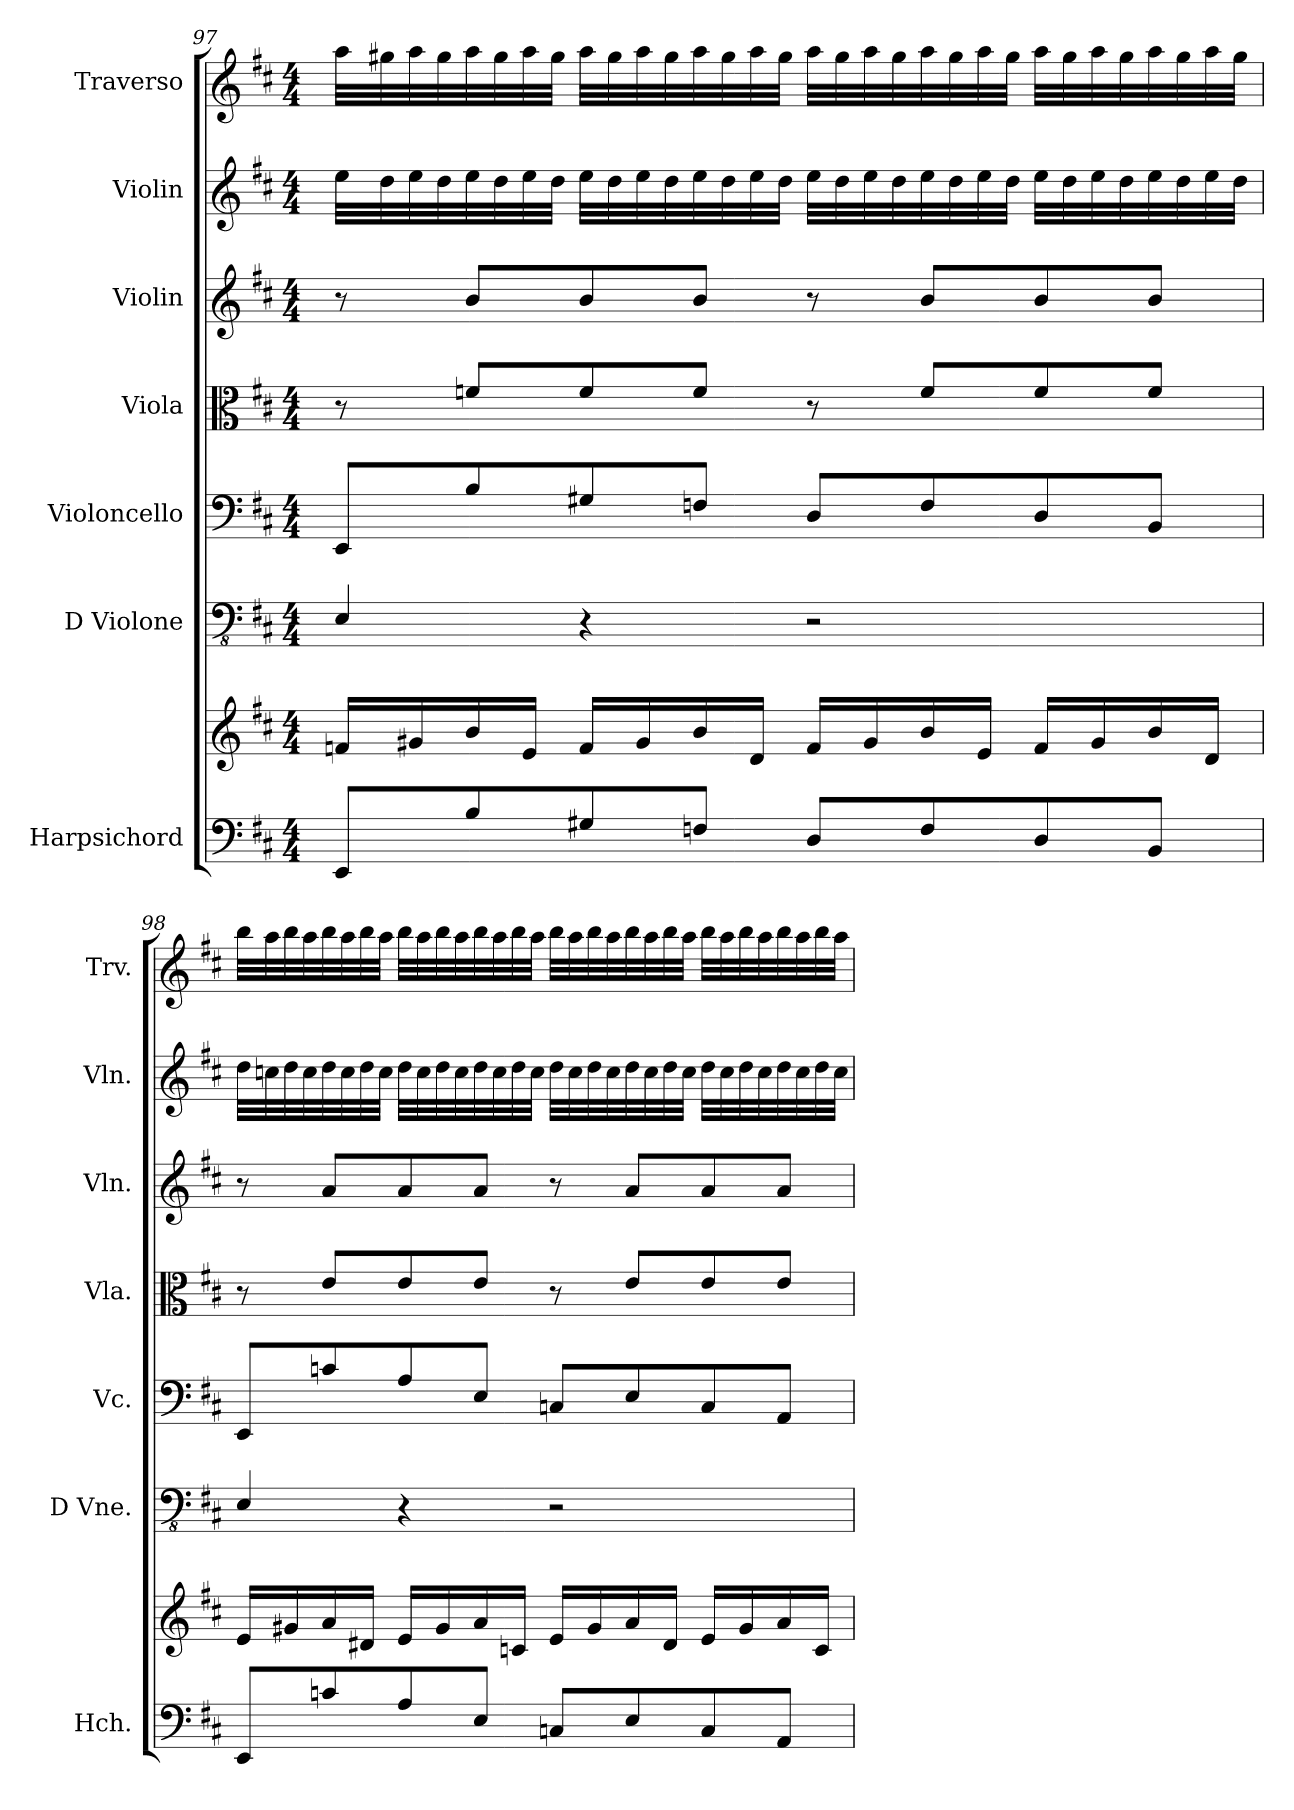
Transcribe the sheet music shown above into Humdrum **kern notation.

**kern	**kern	**kern	**kern	**kern	**kern	**kern	**kern
*part7	*part7	*part6	*part5	*part4	*part3	*part2	*part1
*staff8	*staff7	*staff6	*staff5	*staff4	*staff3	*staff2	*staff1
*I"Harpsichord	*	*I"D Violone	*I"Violoncello	*I"Viola	*I"Violin	*I"Violin	*I"Traverso
*I'Hch.	*	*I'D Vne.	*I'Vc.	*I'Vla.	*I'Vln.	*I'Vln.	*I'Trv.
!!LO:PB:g=z
*clefF4	*clefG2	*clefFv4	*clefF4	*clefC3	*clefG2	*clefG2	*clefG2
*	*	*ITrd7c12	*	*	*	*	*
*k[f#c#]	*k[f#c#]	*k[f#c#]	*k[f#c#]	*k[f#c#]	*k[f#c#]	*k[f#c#]	*k[f#c#]
*M4/4	*M4/4	*M4/4	*M4/4	*M4/4	*M4/4	*M4/4	*M4/4
=97	=97	=97	=97	=97	=97	=97	=97
8EE/L	16fn/LL	4EEE/	8EE/L	8r	8r	32ee\LLL	32aa\LLL
.	.	.	.	.	.	32dd\	32gg#X\
.	16g#X/	.	.	.	.	32ee\	32aa\
.	.	.	.	.	.	32dd\	32gg#\
8B/	16b/	.	8B/	8fn/L	8b/L	32ee\	32aa\
.	.	.	.	.	.	32dd\	32gg#\
.	16e/JJ	.	.	.	.	32ee\	32aa\
.	.	.	.	.	.	32dd\JJJ	32gg#\JJJ
8G#X/	16f/LL	4r	8G#X/	8f/	8b/	32ee\LLL	32aa\LLL
.	.	.	.	.	.	32dd\	32gg#\
.	16g#/	.	.	.	.	32ee\	32aa\
.	.	.	.	.	.	32dd\	32gg#\
8Fn/J	16b/	.	8Fn/J	8f/J	8b/J	32ee\	32aa\
.	.	.	.	.	.	32dd\	32gg#\
.	16d/JJ	.	.	.	.	32ee\	32aa\
.	.	.	.	.	.	32dd\JJJ	32gg#\JJJ
8D/L	16f/LL	2r	8D/L	8r	8r	32ee\LLL	32aa\LLL
.	.	.	.	.	.	32dd\	32gg#\
.	16g#/	.	.	.	.	32ee\	32aa\
.	.	.	.	.	.	32dd\	32gg#\
8F/	16b/	.	8F/	8f/L	8b/L	32ee\	32aa\
.	.	.	.	.	.	32dd\	32gg#\
.	16e/JJ	.	.	.	.	32ee\	32aa\
.	.	.	.	.	.	32dd\JJJ	32gg#\JJJ
8D/	16f/LL	.	8D/	8f/	8b/	32ee\LLL	32aa\LLL
.	.	.	.	.	.	32dd\	32gg#\
.	16g#/	.	.	.	.	32ee\	32aa\
.	.	.	.	.	.	32dd\	32gg#\
8BB/J	16b/	.	8BB/J	8f/J	8b/J	32ee\	32aa\
.	.	.	.	.	.	32dd\	32gg#\
.	16d/JJ	.	.	.	.	32ee\	32aa\
.	.	.	.	.	.	32dd\JJJ	32gg#\JJJ
!!LO:PB:g=z
=98	=98	=98	=98	=98	=98	=98	=98
8EE/L	16e/LL	4EEE/	8EE/L	8r	8r	32dd\LLL	32bb\LLL
.	.	.	.	.	.	32ccn\	32aa\
.	16g#X/	.	.	.	.	32dd\	32bb\
.	.	.	.	.	.	32cc\	32aa\
8cn/	16a/	.	8cn/	8e/L	8a/L	32dd\	32bb\
.	.	.	.	.	.	32cc\	32aa\
.	16d#X/JJ	.	.	.	.	32dd\	32bb\
.	.	.	.	.	.	32cc\JJJ	32aa\JJJ
8A/	16e/LL	4r	8A/	8e/	8a/	32dd\LLL	32bb\LLL
.	.	.	.	.	.	32cc\	32aa\
.	16g#/	.	.	.	.	32dd\	32bb\
.	.	.	.	.	.	32cc\	32aa\
8E/J	16a/	.	8E/J	8e/J	8a/J	32dd\	32bb\
.	.	.	.	.	.	32cc\	32aa\
.	16cn/JJ	.	.	.	.	32dd\	32bb\
.	.	.	.	.	.	32cc\JJJ	32aa\JJJ
8Cn/L	16e/LL	2r	8Cn/L	8r	8r	32dd\LLL	32bb\LLL
.	.	.	.	.	.	32cc\	32aa\
.	16g#/	.	.	.	.	32dd\	32bb\
.	.	.	.	.	.	32cc\	32aa\
8E/	16a/	.	8E/	8e/L	8a/L	32dd\	32bb\
.	.	.	.	.	.	32cc\	32aa\
.	16d#/JJ	.	.	.	.	32dd\	32bb\
.	.	.	.	.	.	32cc\JJJ	32aa\JJJ
8C/	16e/LL	.	8C/	8e/	8a/	32dd\LLL	32bb\LLL
.	.	.	.	.	.	32cc\	32aa\
.	16g#/	.	.	.	.	32dd\	32bb\
.	.	.	.	.	.	32cc\	32aa\
8AA/J	16a/	.	8AA/J	8e/J	8a/J	32dd\	32bb\
.	.	.	.	.	.	32cc\	32aa\
.	16c/JJ	.	.	.	.	32dd\	32bb\
.	.	.	.	.	.	32cc\JJJ	32aa\JJJ
=	=	=	=	=	=	=	=
*-	*-	*-	*-	*-	*-	*-	*-
